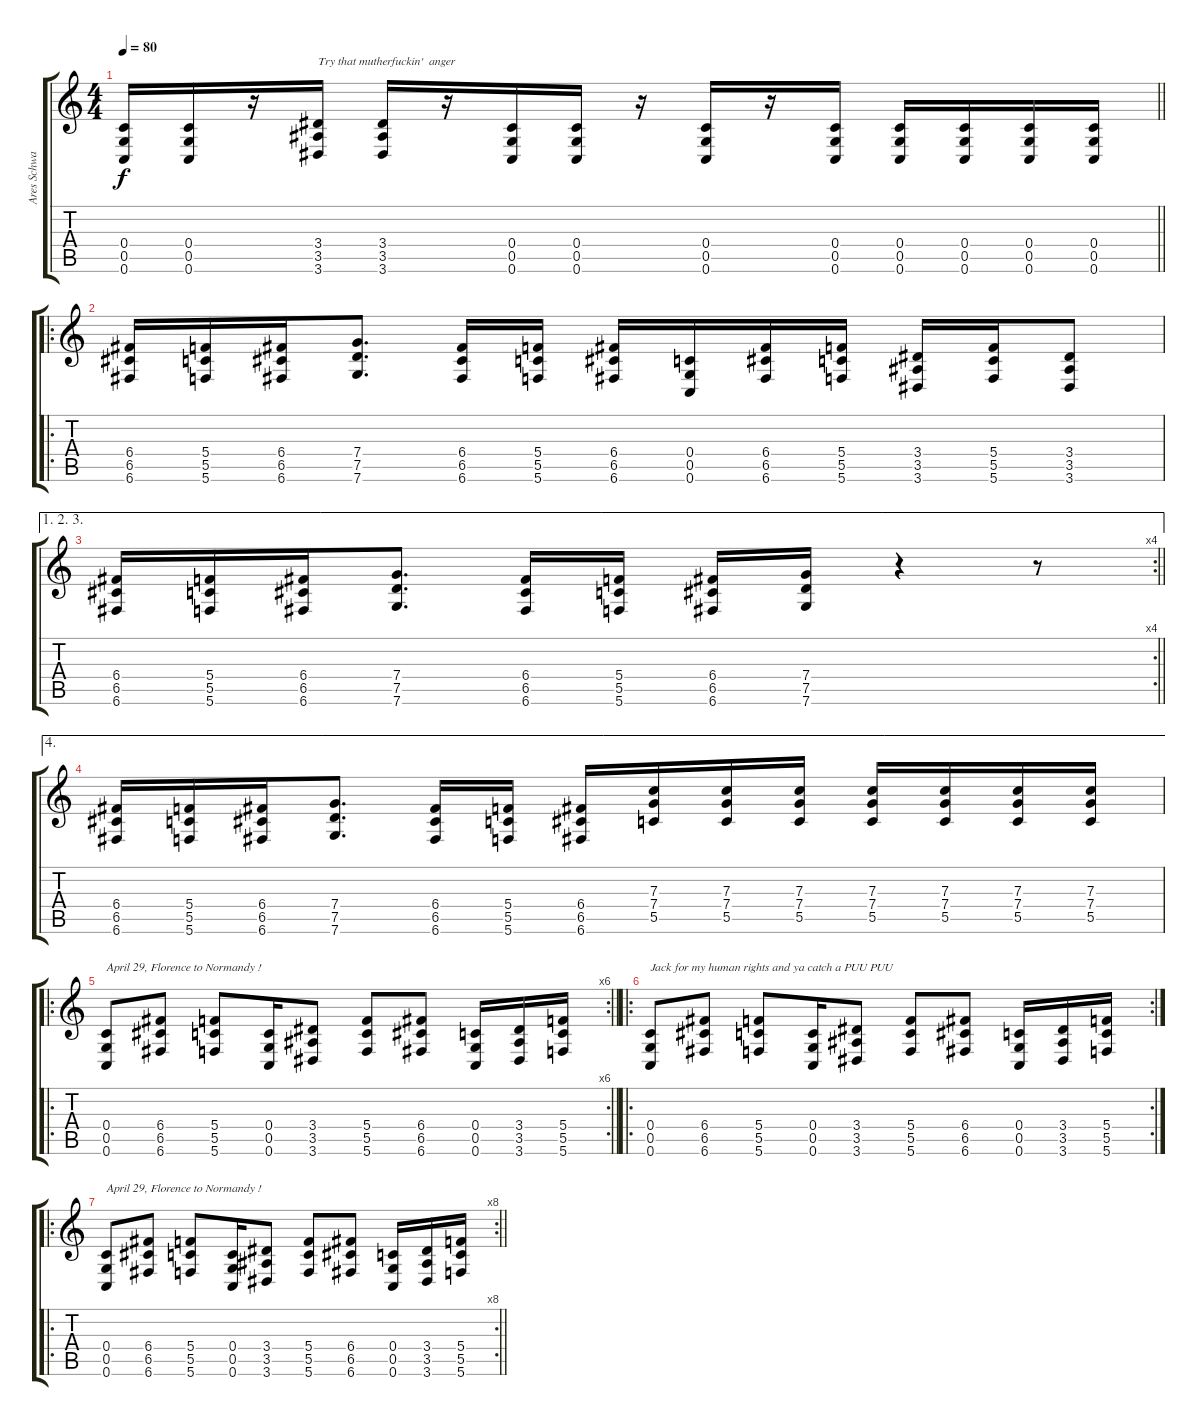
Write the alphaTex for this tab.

\track ("Ares Schwager" "Ares Schwa") {instrument distortionguitar}
\staff {score tabs}
\tuning (D4 A3 F3 C3 G2 C2) {hide}
\ts (4 4)
\tempo 80
\clef g2
\barLineRight lightlight
\ks c
(0.4 0.5 0.6).16{dy f} (0.4 0.5 0.6).16 r.16 (3.4 3.5 3.6).16{txt "Try that mutherfuckin'  anger"} (3.4 3.5 3.6).16 r.16 (0.4 0.5 0.6).16 (0.4 0.5 0.6).16 r.16 (0.4 0.5 0.6).16 r.16 (0.4 0.5 0.6).16 (0.4 0.5 0.6).16 (0.4 0.5 0.6).16 (0.4 0.5 0.6).16 (0.4 0.5 0.6).16 |
\ro
(6.4 6.5 6.6).16 (5.4 5.5 5.6).16 (6.4 6.5 6.6).16 (7.4 7.5 7.6).8{d} (6.4 6.5 6.6).16 (5.4 5.5 5.6).16 (6.4 6.5 6.6).16 (0.4 0.5 0.6).16 (6.4 6.5 6.6).16 (5.4 5.5 5.6).16 (3.4 3.5 3.6).16 (5.4 5.5 5.6).16 (3.4 3.5 3.6).8 |
\ae (1 2 3)
\rc 4
\barLineRight lightlight
(6.4 6.5 6.6).16 (5.4 5.5 5.6).16 (6.4 6.5 6.6).16 (7.4 7.5 7.6).8{d} (6.4 6.5 6.6).16 (5.4 5.5 5.6).16 (6.4 6.5 6.6).16 (7.4 7.5 7.6).16 r.4 r.8 |
\ae 4
(6.4 6.5 6.6).16 (5.4 5.5 5.6).16 (6.4 6.5 6.6).16 (7.4 7.5 7.6).8{d} (6.4 6.5 6.6).16 (5.4 5.5 5.6).16 (6.4 6.5 6.6).16 (7.3 7.4 5.5).16 (7.3 7.4 5.5).16 (7.3 7.4 5.5).16 (7.3 7.4 5.5).16 (7.3 7.4 5.5).16 (7.3 7.4 5.5).16 (7.3 7.4 5.5).16 |
\ro
\rc 6
\barLineRight lightlight
(0.4 0.5 0.6).8{txt "April 29, Florence to Normandy !"} (6.4 6.5 6.6).8 (5.4 5.5 5.6).8 (0.4 0.5 0.6).16 (3.4 3.5 3.6).8 (5.4 5.5 5.6).8 (6.4 6.5 6.6).8 (0.4 0.5 0.6).16 (3.4 3.5 3.6).16 (5.4 5.5 5.6).16 |
\ro
\rc 2
(0.4 0.5 0.6).8{txt "Jack for my human rights and ya catch a PUU PUU"} (6.4 6.5 6.6).8 (5.4 5.5 5.6).8 (0.4 0.5 0.6).16 (3.4 3.5 3.6).8 (5.4 5.5 5.6).8 (6.4 6.5 6.6).8 (0.4 0.5 0.6).16 (3.4 3.5 3.6).16 (5.4 5.5 5.6).16 |
\ro
\rc 8
\barLineRight lightlight
(0.4 0.5 0.6).8{txt "April 29, Florence to Normandy !"} (6.4 6.5 6.6).8 (5.4 5.5 5.6).8 (0.4 0.5 0.6).16 (3.4 3.5 3.6).8 (5.4 5.5 5.6).8 (6.4 6.5 6.6).8 (0.4 0.5 0.6).16 (3.4 3.5 3.6).16 (5.4 5.5 5.6).16
